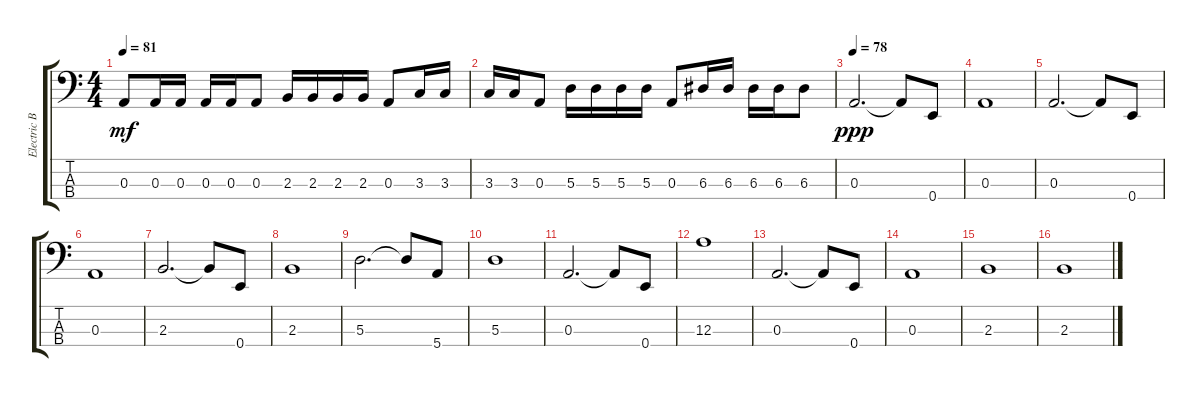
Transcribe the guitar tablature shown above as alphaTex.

\track ("Electric Bass - Chris" "Electric B") {instrument electricbassfinger}
\staff {score tabs}
\tuning (G2 D2 A1 E1) {hide}
\ts (4 4)
\tempo 81
\clef f4
\ks c
0.3.8{dy mf} 0.3.16 0.3.16 0.3.16 0.3.16 0.3.8 2.3.16 2.3.16 2.3.16 2.3.16 0.3.8 3.3.16 3.3.16 |
3.3.16 3.3.16 0.3.8 5.3.16 5.3.16 5.3.16 5.3.16 0.3.8 6.3.16 6.3.16 6.3.16 6.3.16 6.3.8 |
\tempo 78
0.3.2{d dy ppp} 0.3{t}.8 0.4.8 |
0.3.1 |
0.3.2{d} 0.3{t}.8 0.4.8 |
0.3.1 |
2.3.2{d} 2.3{t}.8 0.4.8 |
2.3.1 |
5.3.2{d} 5.3{t}.8 5.4.8 |
5.3.1 |
0.3.2{d} 0.3{t}.8 0.4.8 |
12.3.1 |
0.3.2{d} 0.3{t}.8 0.4.8 |
0.3.1 |
2.3.1 |
2.3.1
